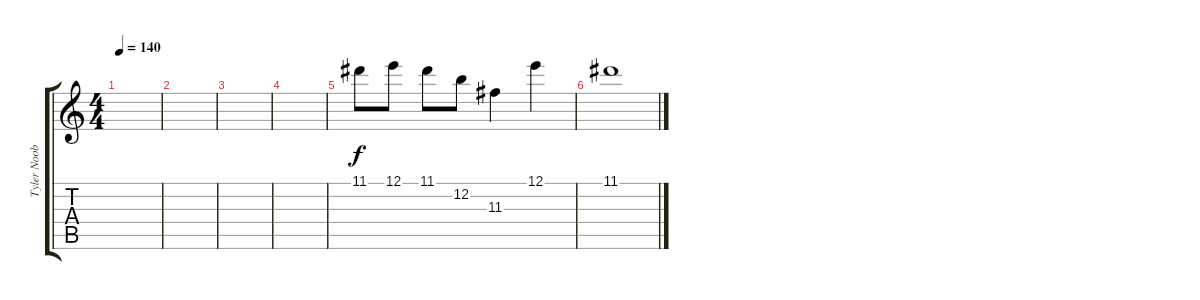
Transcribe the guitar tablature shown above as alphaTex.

\track ("Tyler Nooben" "Tyler Noob") {instrument distortionguitar}
\staff {score tabs}
\tuning (E4 B3 G3 D3 A2 E2) {hide}
\ts (4 4)
\tempo 140
\clef g2
\ks c
|
|
|
|
11.1.8 12.1.8 11.1.8 12.2.8 11.3.4 12.1.4 |
11.1.1
